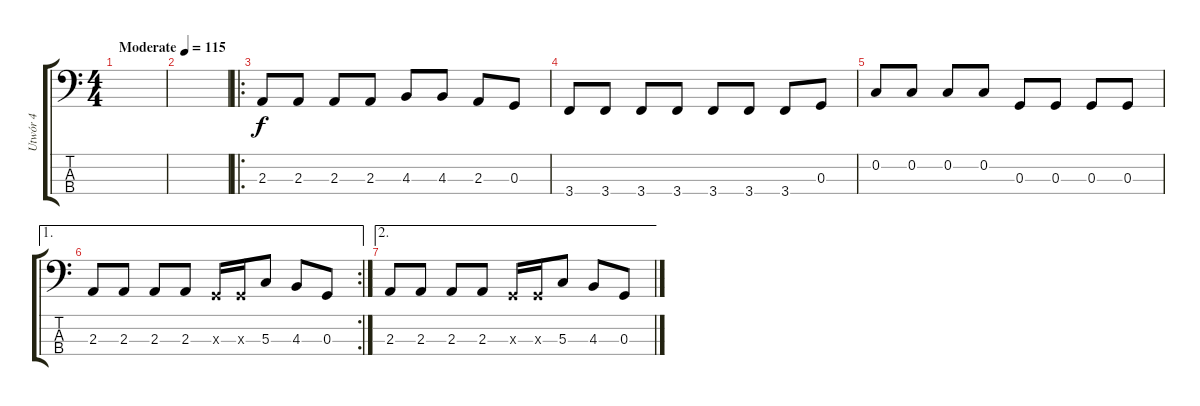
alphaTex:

\track ("Utwór 4" "Utwór 4") {instrument electricbasspick}
\staff {score tabs}
\tuning (F2 C2 G1 D1) {hide}
\ts (4 4)
\tempo (115 "Moderate")
\clef f4
\ks c
|
|
\ro
2.3.8 2.3.8 2.3.8 2.3.8 4.3.8 4.3.8 2.3.8 0.3.8 |
3.4.8 3.4.8 3.4.8 3.4.8 3.4.8 3.4.8 3.4.8 0.3.8 |
0.2.8 0.2.8 0.2.8 0.2.8 0.3.8 0.3.8 0.3.8 0.3.8 |
\ae 1
\rc 2
2.3.8 2.3.8 2.3.8 2.3.8 0.3{x}.16 0.3{x}.16 5.3.8 4.3.8 0.3.8 |
\ae 2
2.3.8 2.3.8 2.3.8 2.3.8 0.3{x}.16 0.3{x}.16 5.3.8 4.3.8 0.3.8
